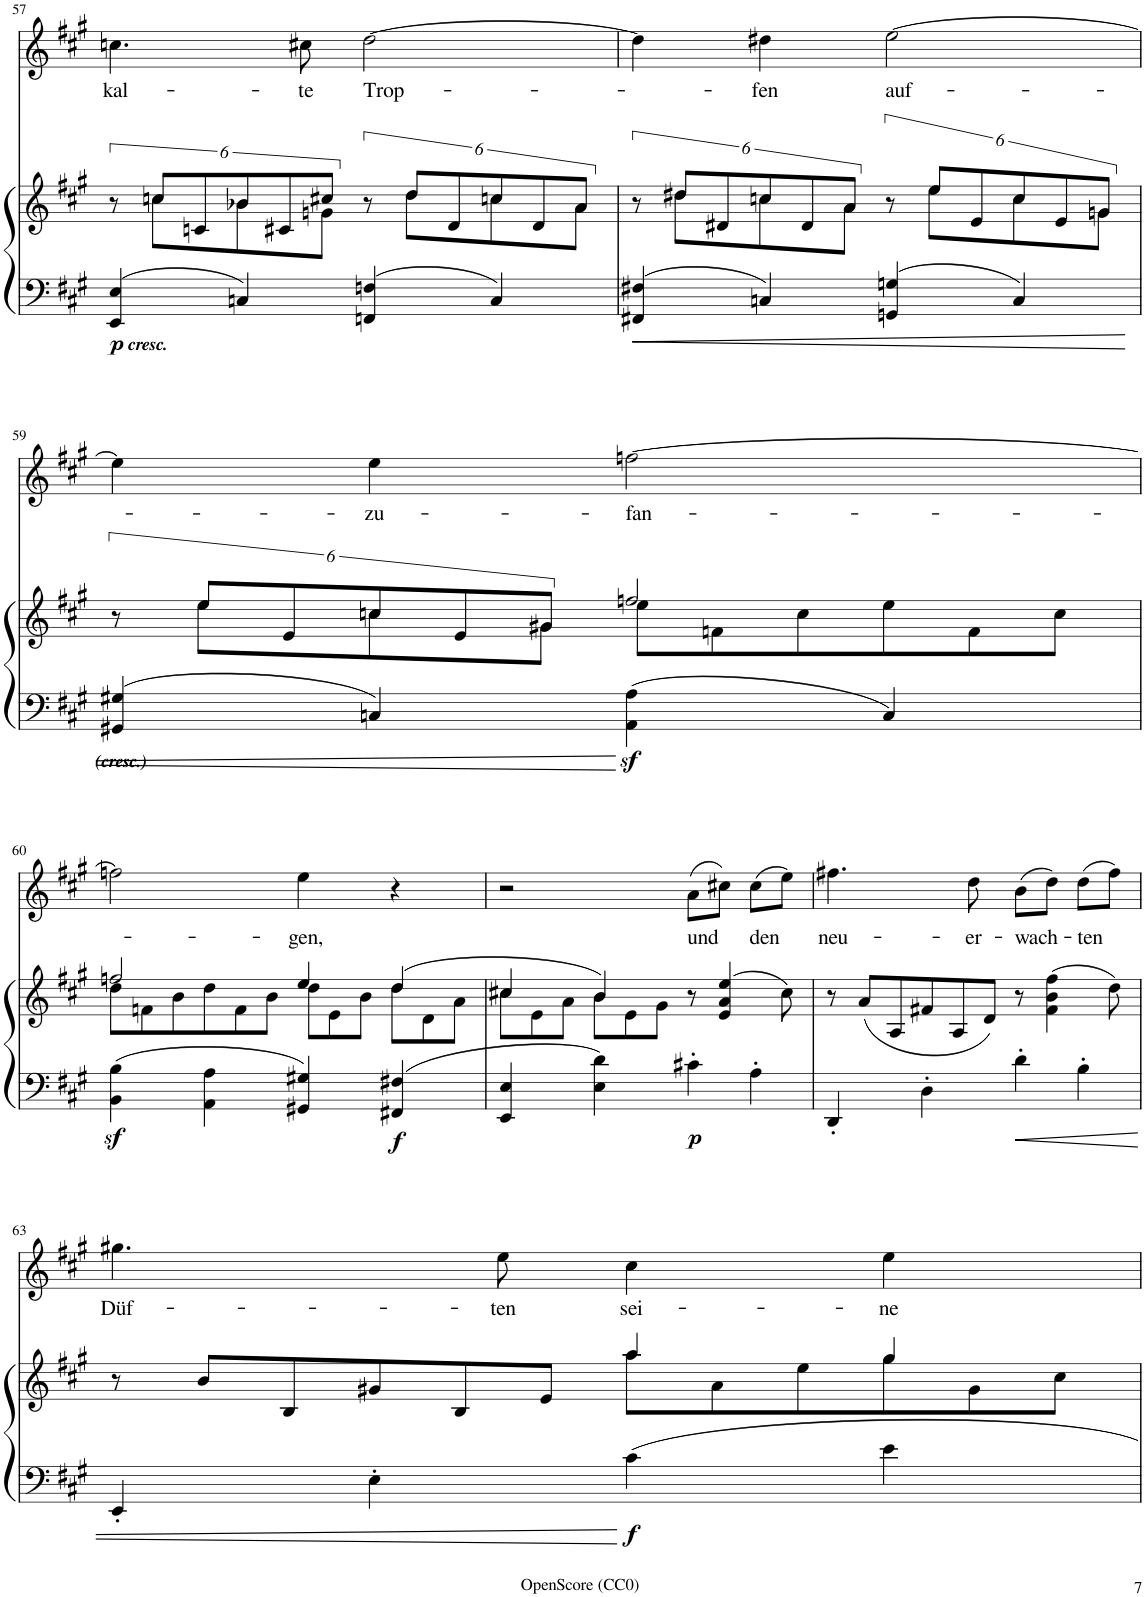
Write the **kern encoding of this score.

**kern	**kern	**dynam	**kern	**text
*part2	*part2	*part2	*part1	*part1
*staff3	*staff2	*staff2/3	*staff1	*staff1
*I"Pianoforte	*	*	*I"Singstimme Voice	*
*I'Pno	*	*	*	*
!!LO:PB:g=z
*clefF4	*clefG2	*	*clefG2	*
*k[f#c#g#]	*k[f#c#g#]	*	*k[f#c#g#]	*
*M2/2	*M2/2	*	*M2/2	*
*met(c|)	*met(c|)	*	*met(c|)	*
=57	=57	=57	=57	=57
*	*^	*	*	*
*	*	*Xtuplet	*	*	*
!LO:TX:b:Bi:t=cresc.	!	!	!	!	!
!	!	!	!LO:DY:b=2	!	!LO:LY:b
4EE/ 4E/	12r	12ryy	p	4.ccn\	kal-
.	12ccn/L	12cc\L	.	.	.
.	12cn/	12ryy	.	.	.
4Cn/	12b-X/	12b-\	.	.	.
.	12c#X/	12ryy	.	.	.
!	!	!	!	!	!LO:LY:b
.	.	.	.	8cc#X\	-te
.	12cc#X/J	12gn\J	.	.	.
*	*tuplet	*Xtuplet	*	*	*
!	!	!	!	!	!LO:LY:b
4FFn/ 4Fn/	12r	12ryy	.	[2dd\	Trop-
.	12dd/L	12dd\L	.	.	.
.	12d/	12ryy	.	.	.
4C/	12ccn/	12cc\	.	.	.
.	12d/	12ryy	.	.	.
.	12a/J	12a\J	.	.	.
=58	=58	=58	=58	=58	=58
*	*tuplet	*Xtuplet	*	*	*
4FF#X/ 4F#X/	12r	12ryy	.	4dd\]	.
.	12dd#X/L	12dd#\L	.	.	.
.	12d#X/	12ryy	.	.	.
!	!	!	!	!	!LO:LY:b
4Cn/	12ccn/	12cc\	.	4dd#X\	-fen
.	12d#/	12ryy	.	.	.
.	12a/J	12a\J	.	.	.
*	*tuplet	*Xtuplet	*	*	*
!	!	!	!	!	!LO:LY:b
4GGn/ 4Gn/	12r	12ryy	.	[2ee\	auf-
.	12ee/L	12ee\L	.	.	.
.	12e/	12ryy	.	.	.
4C/	12cc/	12cc\	.	.	.
.	12e/	12ryy	.	.	.
.	12gn/J	12g\J	.	.	.
!!LO:LB:g=z
=59	=59	=59	=59	=59	=59
*	*tuplet	*Xtuplet	*	*	*
4GG#X/ 4G#X/	12r	12ryy	.	4ee\]	.
.	12ee/L	12ee\L	.	.	.
.	12e/	12ryy	.	.	.
!	!	!	!	!	!LO:LY:b
4Cn/	12ccn/	12cc\	.	4ee\	-zu-
.	12e/	12ryy	.	.	.
.	12g#X/J	12g#\J	.	.	.
*	*	*tuplet	*	*	*
*	*	*Xbrackettup	*	*	*
!	!	!	!	!	!LO:LY:b
4AA\z< 4A\z<	2ffn/	12ee\L	.	[2ffn\	-fan-
.	.	12fn\	.	.	.
.	.	12cc\	.	.	.
4C/	.	12ee\	.	.	.
.	.	12f\	.	.	.
.	.	12cc\J	.	.	.
!!LO:LB:g=z
=60	=60	=60	=60	=60	=60
*	*	*Xtuplet	*	*	*
4BB\z< 4B\z<	2ffn/	12dd\L	.	2ffn\]	.
.	.	12fn\	.	.	.
.	.	12b\	.	.	.
4AA\ 4A\	.	12dd\	.	.	.
.	.	12f\	.	.	.
.	.	12b\J	.	.	.
!	!	!	!	!	!LO:LY:b
4GG#X/ 4G#X/	4ee/	12dd\L	.	4ee\	-gen,
.	.	12e\	.	.	.
.	.	12b\J	.	.	.
!	!	!	!LO:DY:b=2	!	!
4FF#X/ 4F#X/	(4dd/	12dd\L	f	4r	.
.	.	12d\	.	.	.
.	.	12a\J	.	.	.
=61	=61	=61	=61	=61	=61
4EE/ 4E/	4cc#X/	12cc#\L	.	2r	.
.	.	12e\	.	.	.
.	.	12a\J	.	.	.
4E\ 4d\	4b/)	12b\L	.	.	.
.	.	12e\	.	.	.
.	.	12g#\J	.	.	.
!	!	!	!LO:DY:b=2	!	!LO:LY:b
4c#X'\	8r	2ryy	p	(8a\L	und
.	(4e/ 4a/ 4ee/	.	.	8cc#X\J)	.
!	!	!	!	!	!LO:LY:b
4A'\	.	.	.	(8cc#\L	den
.	8cc#\)	.	.	8ee\J)	.
*	*v	*v	*	*	*
=62	=62	=62	=62	=62
*	*tuplet	*	*	*
*	*brackettup	*	*	*
!	!	!	!	!LO:LY:b
4DD'/	12r	.	4.ff#X\	neu-
.	(12a/L	.	.	.
.	12A/	.	.	.
4D'\	12f#X/	.	.	.
.	12A/	.	.	.
!	!	!	!	!LO:LY:b
.	.	.	8dd\	-er-
.	12d/J)	.	.	.
!	!	!	!	!LO:LY:b
4d'\	8r	.	(8b\L	-wach-
.	(4f#\ 4b\ 4ff#\	.	8dd\J)	.
!	!	!	!	!LO:LY:b
4B'\	.	.	(8dd\L	-ten
.	8dd\)	.	8ff#\J)	.
!!LO:LB:g=z
=63	=63	=63	=63	=63
*	*^	*	*	*
!	!	!	!	!	!LO:LY:b
4EE'/	12r	2ryy	.	4.gg#X\	Düf-
.	12b/L	.	.	.	.
.	12B/	.	.	.	.
4E'\	12g#X/	.	.	.	.
.	12B/	.	.	.	.
!	!	!	!	!	!LO:LY:b
.	.	.	.	8ee\	-ten
.	12e/J	.	.	.	.
*	*	*Xtuplet	*	*	*
!	!	!	!LO:DY:b=2	!	!LO:LY:b
4c#\	4aa/	12aa\L	f	4cc#\	sei-
.	.	12a\	.	.	.
.	.	12ee\	.	.	.
!	!	!	!	!	!LO:LY:b
4e\	4gg#/	12gg#\	.	4ee\	-ne
.	.	12g#\	.	.	.
.	.	12cc#\J	.	.	.
*	*v	*v	*	*	*
=	=	=	=	=
*-	*-	*-	*-	*-
